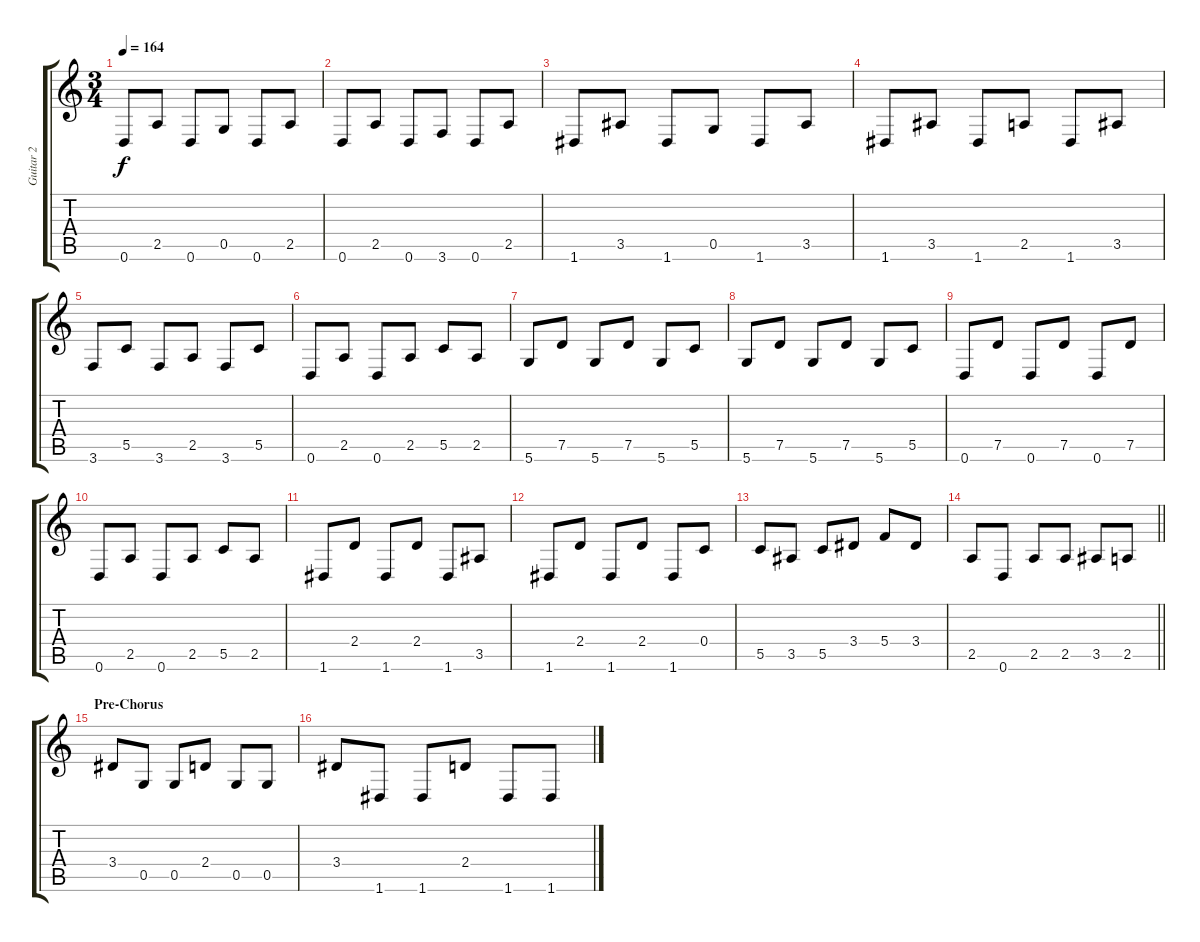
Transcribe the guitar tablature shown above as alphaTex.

\track ("Guitar 2" "Guitar 2") {instrument distortionguitar}
\staff {score tabs}
\tuning (D4 A3 F3 C3 G2 D2) {hide}
\ts (3 4)
\tempo 164
\clef g2
\ks c
0.6.8{dy f} 2.5.8 0.6.8 0.5.8 0.6.8 2.5.8 |
0.6.8 2.5.8 0.6.8 3.6.8 0.6.8 2.5.8 |
1.6.8 3.5.8 1.6.8 0.5.8 1.6.8 3.5.8 |
1.6.8 3.5.8 1.6.8 2.5.8 1.6.8 3.5.8 |
3.6.8 5.5.8 3.6.8 2.5.8 3.6.8 5.5.8 |
0.6.8 2.5.8 0.6.8 2.5.8 5.5.8 2.5.8 |
5.6.8{volume 15} 7.5.8 5.6.8 7.5.8 5.6.8 5.5.8 |
5.6.8 7.5.8 5.6.8 7.5.8 5.6.8 5.5.8 |
0.6.8 7.5.8 0.6.8 7.5.8 0.6.8 7.5.8 |
0.6.8 2.5.8 0.6.8 2.5.8 5.5.8 2.5.8 |
1.6.8 2.4.8 1.6.8 2.4.8 1.6.8 3.5.8 |
1.6.8 2.4.8 1.6.8 2.4.8 1.6.8 0.4.8 |
5.5.8 3.5.8 5.5.8 3.4.8 5.4.8 3.4.8 |
\barLineRight lightlight
2.5.8 0.6.8 2.5.8 2.5.8 3.5.8 2.5.8 |
\section ("" "Pre-Chorus")
3.4.8 0.5.8 0.5.8 2.4.8 0.5.8 0.5.8 |
3.4.8 1.6.8 1.6.8 2.4.8 1.6.8 1.6.8
